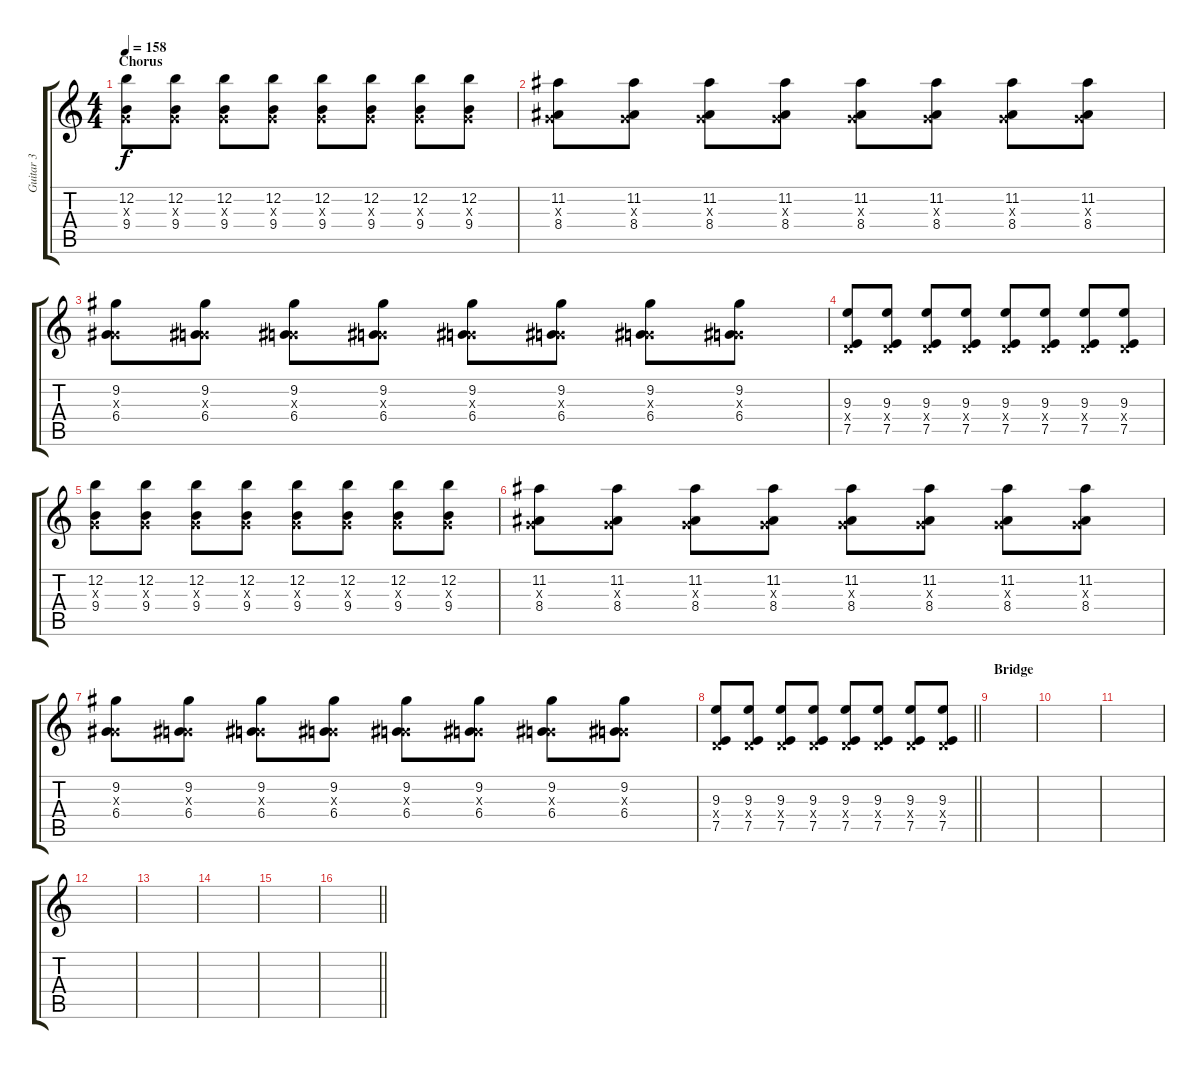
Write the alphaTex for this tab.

\track ("Guitar 3" "Guitar 3") {instrument distortionguitar}
\staff {score tabs}
\tuning (E4 B3 G3 D3 A2 E2) {hide}
\ts (4 4)
\section ("" "Chorus")
\tempo 158
\clef g2
\ks c
(12.2 0.3{x} 9.4).8{dy f} (12.2 0.3{x} 9.4).8 (12.2 0.3{x} 9.4).8 (12.2 0.3{x} 9.4).8 (12.2 0.3{x} 9.4).8 (12.2 0.3{x} 9.4).8 (12.2 0.3{x} 9.4).8 (12.2 0.3{x} 9.4).8 |
(11.2 0.3{x} 8.4).8 (11.2 0.3{x} 8.4).8 (11.2 0.3{x} 8.4).8 (11.2 0.3{x} 8.4).8 (11.2 0.3{x} 8.4).8 (11.2 0.3{x} 8.4).8 (11.2 0.3{x} 8.4).8 (11.2 0.3{x} 8.4).8 |
(9.2 0.3{x} 6.4).8 (9.2 0.3{x} 6.4).8 (9.2 0.3{x} 6.4).8 (9.2 0.3{x} 6.4).8 (9.2 0.3{x} 6.4).8 (9.2 0.3{x} 6.4).8 (9.2 0.3{x} 6.4).8 (9.2 0.3{x} 6.4).8 |
(9.3 0.4{x} 7.5).8 (9.3 0.4{x} 7.5).8 (9.3 0.4{x} 7.5).8 (9.3 0.4{x} 7.5).8 (9.3 0.4{x} 7.5).8 (9.3 0.4{x} 7.5).8 (9.3 0.4{x} 7.5).8 (9.3 0.4{x} 7.5).8 |
(12.2 0.3{x} 9.4).8 (12.2 0.3{x} 9.4).8 (12.2 0.3{x} 9.4).8 (12.2 0.3{x} 9.4).8 (12.2 0.3{x} 9.4).8 (12.2 0.3{x} 9.4).8 (12.2 0.3{x} 9.4).8 (12.2 0.3{x} 9.4).8 |
(11.2 0.3{x} 8.4).8 (11.2 0.3{x} 8.4).8 (11.2 0.3{x} 8.4).8 (11.2 0.3{x} 8.4).8 (11.2 0.3{x} 8.4).8 (11.2 0.3{x} 8.4).8 (11.2 0.3{x} 8.4).8 (11.2 0.3{x} 8.4).8 |
(9.2 0.3{x} 6.4).8 (9.2 0.3{x} 6.4).8 (9.2 0.3{x} 6.4).8 (9.2 0.3{x} 6.4).8 (9.2 0.3{x} 6.4).8 (9.2 0.3{x} 6.4).8 (9.2 0.3{x} 6.4).8 (9.2 0.3{x} 6.4).8 |
\barLineRight lightlight
(9.3 0.4{x} 7.5).8 (9.3 0.4{x} 7.5).8 (9.3 0.4{x} 7.5).8 (9.3 0.4{x} 7.5).8 (9.3 0.4{x} 7.5).8 (9.3 0.4{x} 7.5).8 (9.3 0.4{x} 7.5).8 (9.3 0.4{x} 7.5).8 |
\section ("" "Bridge")
|
|
|
|
|
|
|
\barLineRight lightlight
